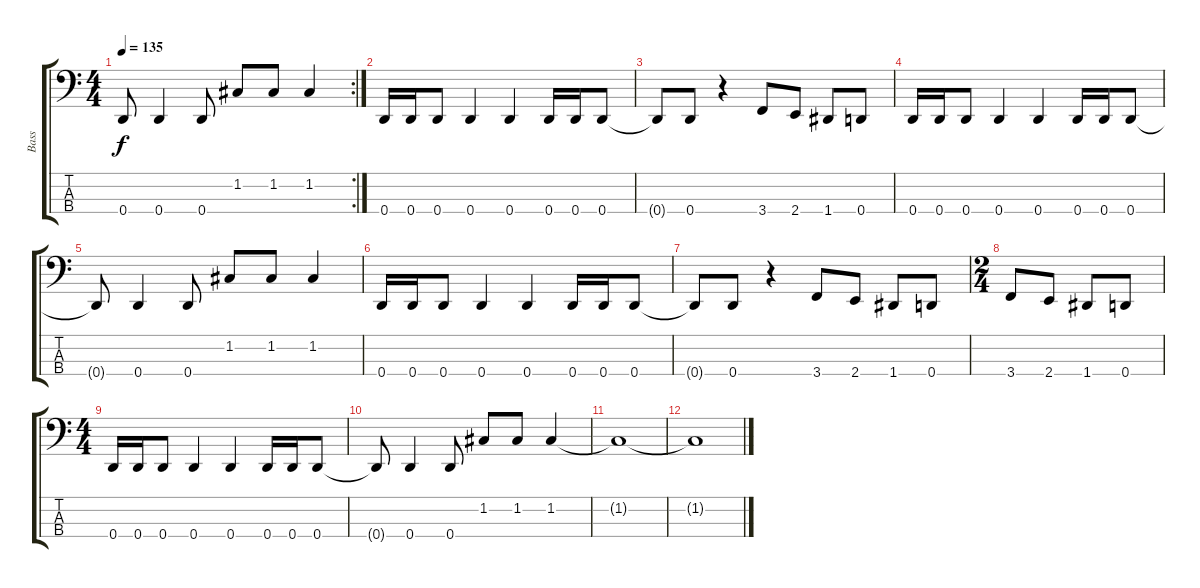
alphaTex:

\track ("Bass" "Bass") {instrument electricbasspick}
\staff {score tabs}
\tuning (F2 C2 G1 D1) {hide}
\rc 2
\ts (4 4)
\tempo 135
\clef f4
\ks c
0.4{t}.8{dy f} 0.4.4 0.4.8 1.2.8 1.2.8 1.2.4 |
0.4.16 0.4.16 0.4.8 0.4.4 0.4.4 0.4.16 0.4.16 0.4.8 |
0.4{t}.8 0.4.8 r.4 3.4.8 2.4.8 1.4.8 0.4.8 |
0.4.16 0.4.16 0.4.8 0.4.4 0.4.4 0.4.16 0.4.16 0.4.8 |
0.4{t}.8 0.4.4 0.4.8 1.2.8 1.2.8 1.2.4 |
0.4.16 0.4.16 0.4.8 0.4.4 0.4.4 0.4.16 0.4.16 0.4.8 |
0.4{t}.8 0.4.8 r.4 3.4.8 2.4.8 1.4.8 0.4.8 |
\ts (2 4)
3.4.8 2.4.8 1.4.8 0.4.8 |
\ts (4 4)
0.4.16 0.4.16 0.4.8 0.4.4 0.4.4 0.4.16 0.4.16 0.4.8 |
0.4{t}.8 0.4.4 0.4.8 1.2.8 1.2.8 1.2.4 |
1.2{t}.1 |
1.2{t}.1
